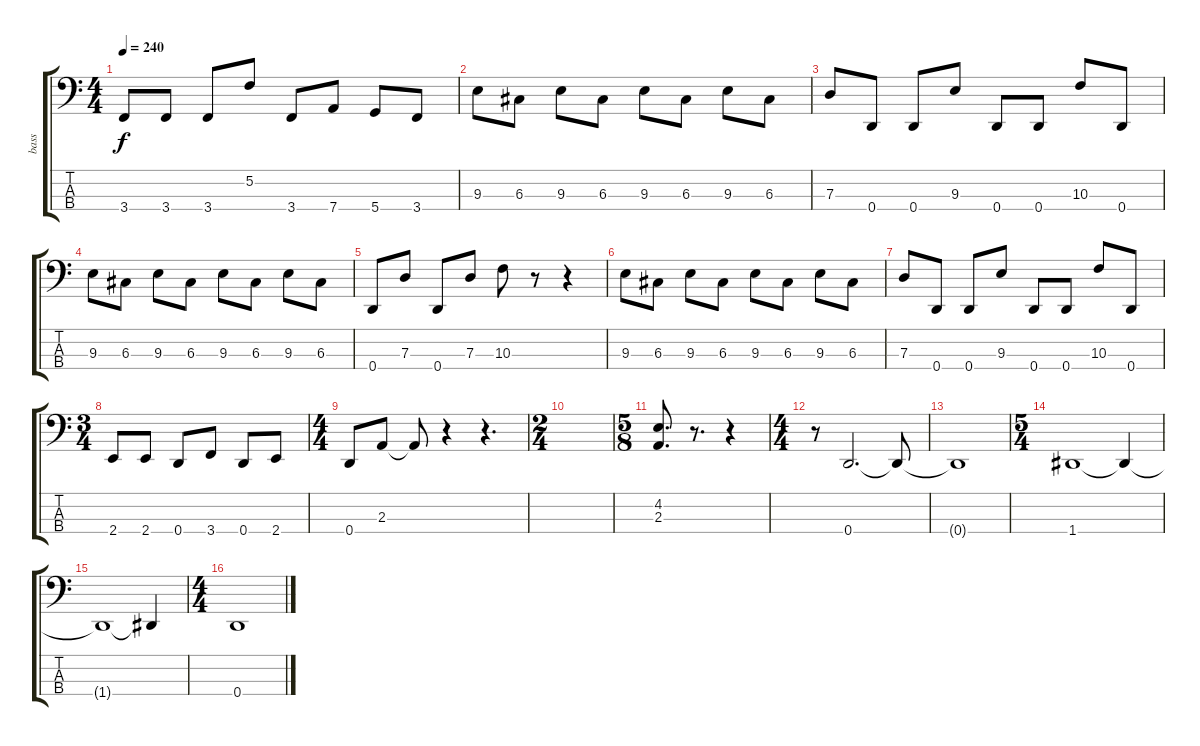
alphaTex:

\track ("bass" "bass") {instrument electricbasspick}
\staff {score tabs}
\tuning (F2 C2 G1 D1) {hide}
\ts (4 4)
\tempo 240
\clef f4
\ks c
3.4.8{dy f} 3.4.8 3.4.8 5.2.8 3.4.8 7.4.8 5.4.8 3.4.8 |
9.3.8 6.3.8 9.3.8 6.3.8 9.3.8 6.3.8 9.3.8 6.3.8 |
7.3.8 0.4.8 0.4.8 9.3.8 0.4.8 0.4.8 10.3.8 0.4.8 |
9.3.8 6.3.8 9.3.8 6.3.8 9.3.8 6.3.8 9.3.8 6.3.8 |
0.4.8 7.3.8 0.4.8 7.3.8 10.3.8 r.8 r.4 |
9.3.8 6.3.8 9.3.8 6.3.8 9.3.8 6.3.8 9.3.8 6.3.8 |
7.3.8 0.4.8 0.4.8 9.3.8 0.4.8 0.4.8 10.3.8 0.4.8 |
\ts (3 4)
2.4.8 2.4.8 0.4.8 3.4.8 0.4.8 2.4.8 |
\ts (4 4)
0.4.8 2.3.8 2.3{t}.8 r.4 r.4{d} |
\ts (2 4)
|
\ts (5 8)
(4.2 2.3).8{d} r.8{d} r.4 |
\ts (4 4)
r.8 0.4.2{d} 0.4{t}.8 |
0.4{t}.1 |
\ts (5 4)
1.4.1 1.4{t}.4 |
1.4{t}.1 1.4{t}.4 |
\ts (4 4)
0.4.1
